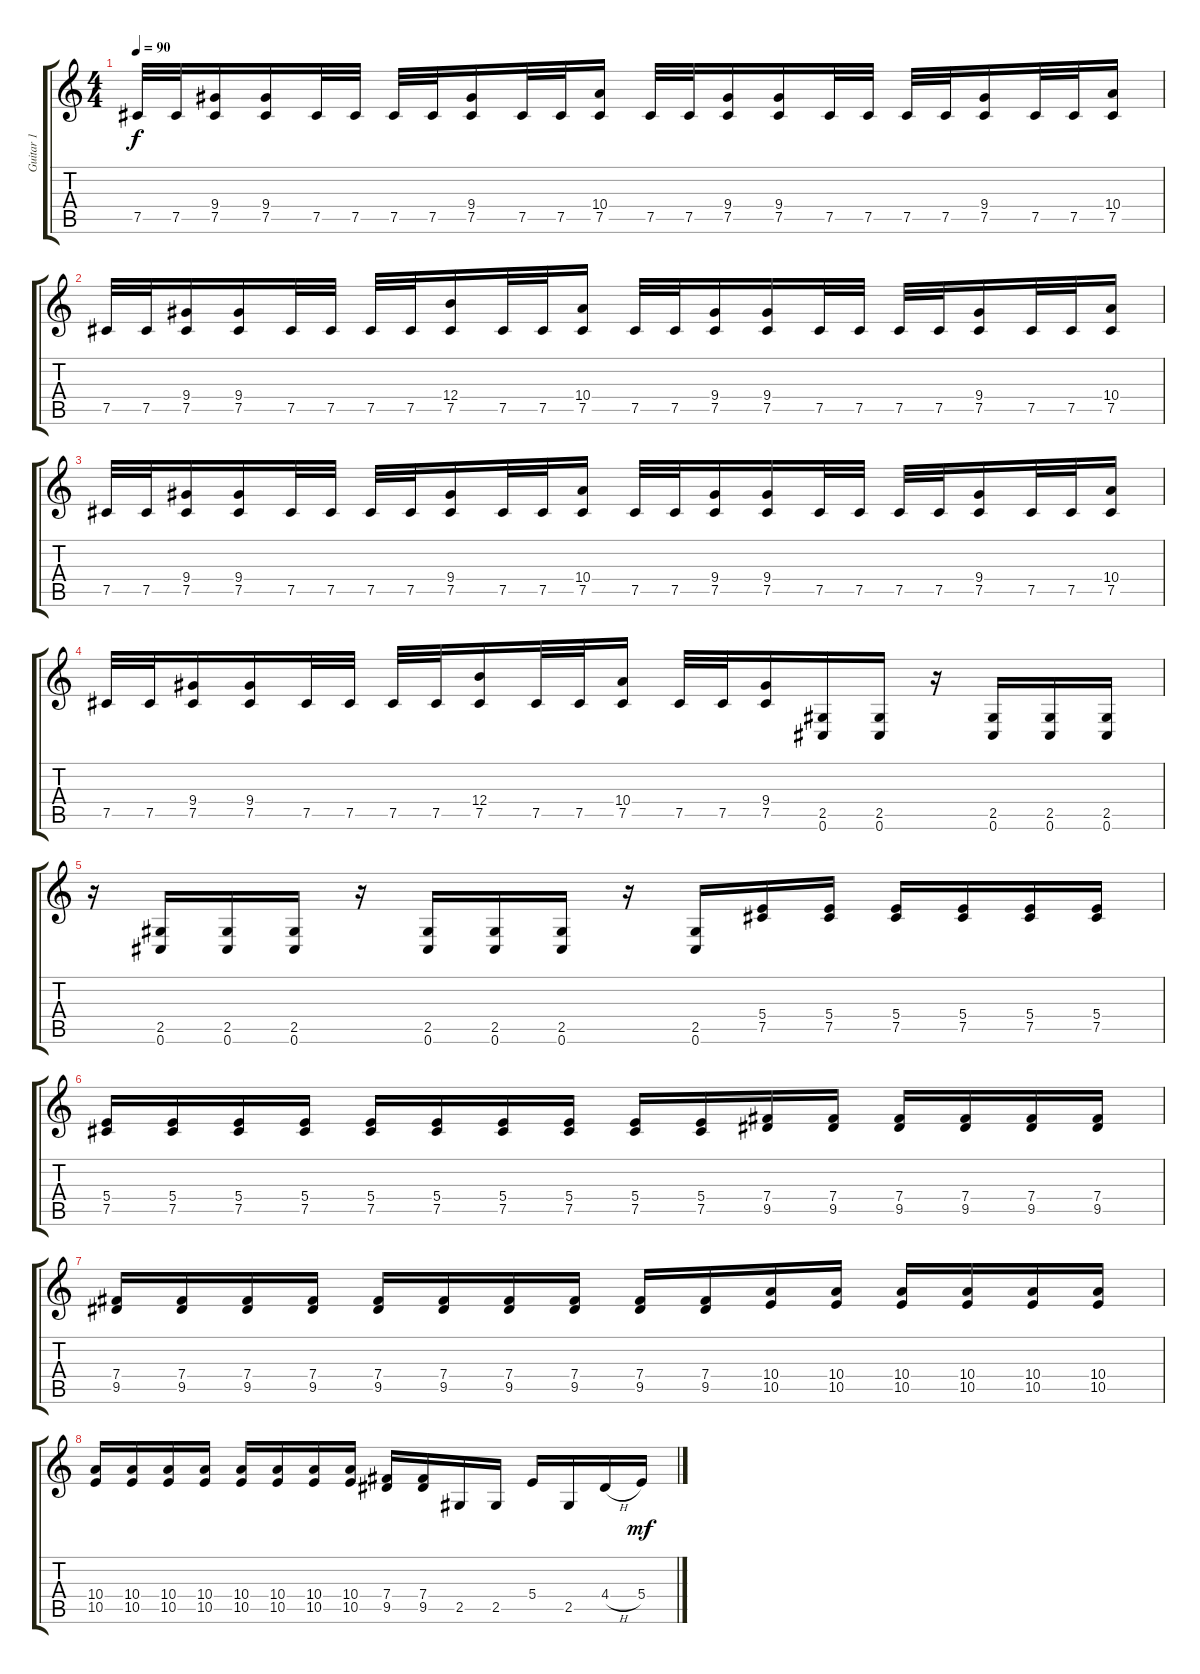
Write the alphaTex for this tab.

\track ("Guitar 1" "Guitar 1") {instrument distortionguitar}
\staff {score tabs}
\tuning (Db4 Ab3 E3 B2 Gb2 Db2) {hide}
\ts (4 4)
\tempo 90
\clef g2
\ks c
7.5.32{dy f} 7.5.32 (9.4 7.5).16 (9.4 7.5).16 7.5.32 7.5.32 7.5.32 7.5.32 (9.4 7.5).16 7.5.32 7.5.32 (10.4 7.5).16 7.5.32 7.5.32 (9.4 7.5).16 (9.4 7.5).16 7.5.32 7.5.32 7.5.32 7.5.32 (9.4 7.5).16 7.5.32 7.5.32 (10.4 7.5).16 |
7.5.32 7.5.32 (9.4 7.5).16 (9.4 7.5).16 7.5.32 7.5.32 7.5.32 7.5.32 (12.4 7.5).16 7.5.32 7.5.32 (10.4 7.5).16 7.5.32 7.5.32 (9.4 7.5).16 (9.4 7.5).16 7.5.32 7.5.32 7.5.32 7.5.32 (9.4 7.5).16 7.5.32 7.5.32 (10.4 7.5).16 |
7.5.32 7.5.32 (9.4 7.5).16 (9.4 7.5).16 7.5.32 7.5.32 7.5.32 7.5.32 (9.4 7.5).16 7.5.32 7.5.32 (10.4 7.5).16 7.5.32 7.5.32 (9.4 7.5).16 (9.4 7.5).16 7.5.32 7.5.32 7.5.32 7.5.32 (9.4 7.5).16 7.5.32 7.5.32 (10.4 7.5).16 |
7.5.32 7.5.32 (9.4 7.5).16 (9.4 7.5).16 7.5.32 7.5.32 7.5.32 7.5.32 (12.4 7.5).16 7.5.32 7.5.32 (10.4 7.5).16 7.5.32 7.5.32 (9.4 7.5).16 (2.5 0.6).16 (2.5 0.6).16 r.16 (2.5 0.6).16 (2.5 0.6).16 (2.5 0.6).16 |
r.16 (2.5 0.6).16 (2.5 0.6).16 (2.5 0.6).16 r.16 (2.5 0.6).16 (2.5 0.6).16 (2.5 0.6).16 r.16 (2.5 0.6).16 (5.4 7.5).16 (5.4 7.5).16 (5.4 7.5).16 (5.4 7.5).16 (5.4 7.5).16 (5.4 7.5).16 |
(5.4 7.5).16 (5.4 7.5).16 (5.4 7.5).16 (5.4 7.5).16 (5.4 7.5).16 (5.4 7.5).16 (5.4 7.5).16 (5.4 7.5).16 (5.4 7.5).16 (5.4 7.5).16 (7.4 9.5).16 (7.4 9.5).16 (7.4 9.5).16 (7.4 9.5).16 (7.4 9.5).16 (7.4 9.5).16 |
(7.4 9.5).16 (7.4 9.5).16 (7.4 9.5).16 (7.4 9.5).16 (7.4 9.5).16 (7.4 9.5).16 (7.4 9.5).16 (7.4 9.5).16 (7.4 9.5).16 (7.4 9.5).16 (10.4 10.5).16 (10.4 10.5).16 (10.4 10.5).16 (10.4 10.5).16 (10.4 10.5).16 (10.4 10.5).16 |
(10.4 10.5).16 (10.4 10.5).16 (10.4 10.5).16 (10.4 10.5).16 (10.4 10.5).16 (10.4 10.5).16 (10.4 10.5).16 (10.4 10.5).16 (7.4 9.5).16 (7.4 9.5).16 2.5.16 2.5.16 5.4.16 2.5.16 4.4{h}.16 5.4.16{dy mf}
